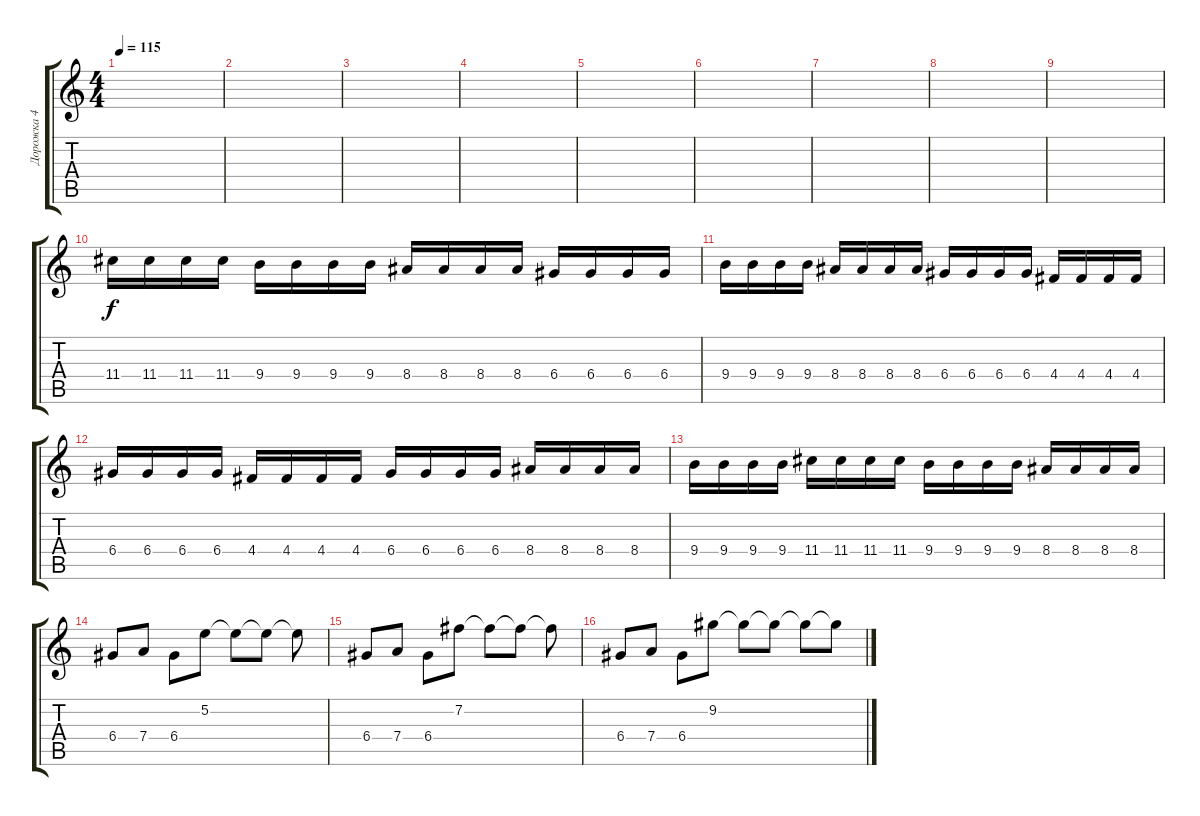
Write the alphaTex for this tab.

\track ("Дорожка 4" "Дорожка 4") {instrument distortionguitar}
\staff {score tabs}
\tuning (E4 B3 G3 D3 A2 E2) {hide}
\ts (4 4)
\tempo 115
\clef g2
\ks c
|
|
|
|
|
|
|
|
|
11.4.16 11.4.16 11.4.16 11.4.16 9.4.16 9.4.16 9.4.16 9.4.16 8.4.16 8.4.16 8.4.16 8.4.16 6.4.16 6.4.16 6.4.16 6.4.16 |
9.4.16 9.4.16 9.4.16 9.4.16 8.4.16 8.4.16 8.4.16 8.4.16 6.4.16 6.4.16 6.4.16 6.4.16 4.4.16 4.4.16 4.4.16 4.4.16 |
6.4.16 6.4.16 6.4.16 6.4.16 4.4.16 4.4.16 4.4.16 4.4.16 6.4.16 6.4.16 6.4.16 6.4.16 8.4.16 8.4.16 8.4.16 8.4.16 |
9.4.16 9.4.16 9.4.16 9.4.16 11.4.16 11.4.16 11.4.16 11.4.16 9.4.16 9.4.16 9.4.16 9.4.16 8.4.16 8.4.16 8.4.16 8.4.16 |
6.4.8 7.4.8 6.4.8 5.2.8 5.2{t}.8 5.2{t}.8 5.2{t}.8 |
6.4.8 7.4.8 6.4.8 7.2.8 7.2{t}.8 7.2{t}.8 7.2{t}.8 |
6.4.8 7.4.8 6.4.8 9.2.8 9.2{t}.8 9.2{t}.8 9.2{t}.8 9.2{t}.8
